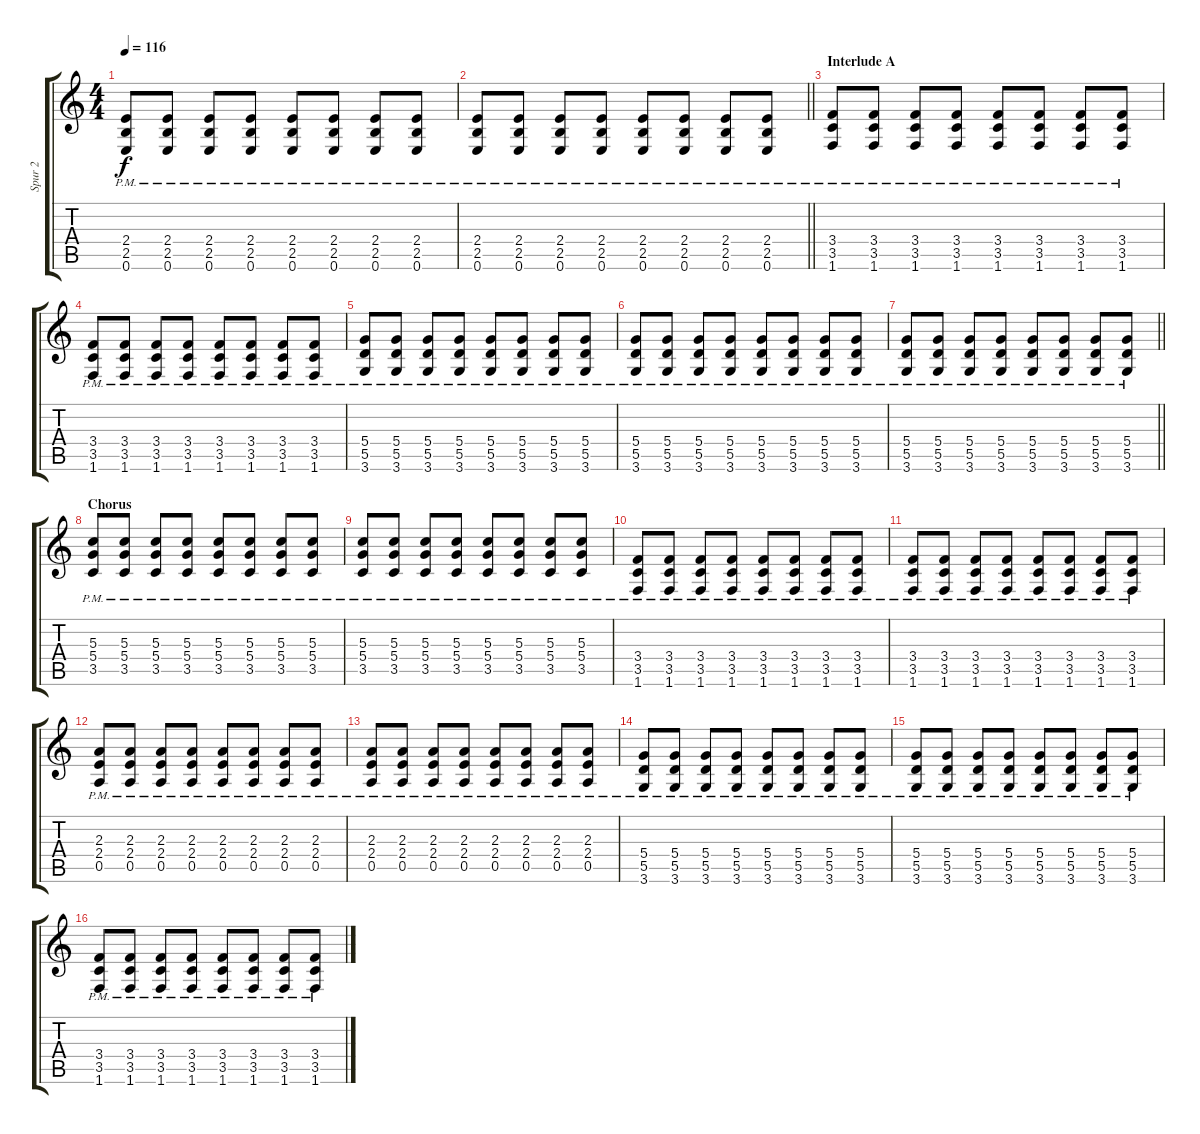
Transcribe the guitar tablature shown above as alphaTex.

\track ("Spur 2" "Spur 2") {instrument electricguitarclean}
\staff {score tabs}
\tuning (E4 B3 G3 D3 A2 E2) {hide}
\ts (4 4)
\tempo 116
\clef g2
\ks c
(2.4{pm} 2.5{pm} 0.6{pm}).8{dy f} (2.4{pm} 2.5{pm} 0.6{pm}).8 (2.4{pm} 2.5{pm} 0.6{pm}).8 (2.4{pm} 2.5{pm} 0.6{pm}).8 (2.4{pm} 2.5{pm} 0.6{pm}).8 (2.4{pm} 2.5{pm} 0.6{pm}).8 (2.4{pm} 2.5{pm} 0.6{pm}).8 (2.4{pm} 2.5{pm} 0.6{pm}).8 |
\barLineRight lightlight
(2.4{pm} 2.5{pm} 0.6{pm}).8 (2.4{pm} 2.5{pm} 0.6{pm}).8 (2.4{pm} 2.5{pm} 0.6{pm}).8 (2.4{pm} 2.5{pm} 0.6{pm}).8 (2.4{pm} 2.5{pm} 0.6{pm}).8 (2.4{pm} 2.5{pm} 0.6{pm}).8 (2.4{pm} 2.5{pm} 0.6{pm}).8 (2.4{pm} 2.5{pm} 0.6{pm}).8 |
\section ("" "Interlude A")
(3.4{pm} 3.5{pm} 1.6{pm}).8 (3.4{pm} 3.5{pm} 1.6{pm}).8 (3.4{pm} 3.5{pm} 1.6{pm}).8 (3.4{pm} 3.5{pm} 1.6{pm}).8 (3.4{pm} 3.5{pm} 1.6{pm}).8 (3.4{pm} 3.5{pm} 1.6{pm}).8 (3.4{pm} 3.5{pm} 1.6{pm}).8 (3.4{pm} 3.5{pm} 1.6{pm}).8 |
(3.4{pm} 3.5{pm} 1.6{pm}).8 (3.4{pm} 3.5{pm} 1.6{pm}).8 (3.4{pm} 3.5{pm} 1.6{pm}).8 (3.4{pm} 3.5{pm} 1.6{pm}).8 (3.4{pm} 3.5{pm} 1.6{pm}).8 (3.4{pm} 3.5{pm} 1.6{pm}).8 (3.4{pm} 3.5{pm} 1.6{pm}).8 (3.4{pm} 3.5{pm} 1.6{pm}).8 |
(5.4{pm} 5.5{pm} 3.6{pm}).8 (5.4{pm} 5.5{pm} 3.6{pm}).8 (5.4{pm} 5.5{pm} 3.6{pm}).8 (5.4{pm} 5.5{pm} 3.6{pm}).8 (5.4{pm} 5.5{pm} 3.6{pm}).8 (5.4{pm} 5.5{pm} 3.6{pm}).8 (5.4{pm} 5.5{pm} 3.6{pm}).8 (5.4{pm} 5.5{pm} 3.6{pm}).8 |
(5.4{pm} 5.5{pm} 3.6{pm}).8 (5.4{pm} 5.5{pm} 3.6{pm}).8 (5.4{pm} 5.5{pm} 3.6{pm}).8 (5.4{pm} 5.5{pm} 3.6{pm}).8 (5.4{pm} 5.5{pm} 3.6{pm}).8 (5.4{pm} 5.5{pm} 3.6{pm}).8 (5.4{pm} 5.5{pm} 3.6{pm}).8 (5.4{pm} 5.5{pm} 3.6{pm}).8 |
\barLineRight lightlight
(5.4{pm} 5.5{pm} 3.6{pm}).8 (5.4{pm} 5.5{pm} 3.6{pm}).8 (5.4{pm} 5.5{pm} 3.6{pm}).8 (5.4{pm} 5.5{pm} 3.6{pm}).8 (5.4{pm} 5.5{pm} 3.6{pm}).8 (5.4{pm} 5.5{pm} 3.6{pm}).8 (5.4{pm} 5.5{pm} 3.6{pm}).8 (5.4{pm} 5.5{pm} 3.6{pm}).8 |
\section ("" "Chorus")
(5.3{pm} 5.4{pm} 3.5{pm}).8 (5.3{pm} 5.4{pm} 3.5{pm}).8 (5.3{pm} 5.4{pm} 3.5{pm}).8 (5.3{pm} 5.4{pm} 3.5{pm}).8 (5.3{pm} 5.4{pm} 3.5{pm}).8 (5.3{pm} 5.4{pm} 3.5{pm}).8 (5.3{pm} 5.4{pm} 3.5{pm}).8 (5.3{pm} 5.4{pm} 3.5{pm}).8 |
(5.3{pm} 5.4{pm} 3.5{pm}).8 (5.3{pm} 5.4{pm} 3.5{pm}).8 (5.3{pm} 5.4{pm} 3.5{pm}).8 (5.3{pm} 5.4{pm} 3.5{pm}).8 (5.3{pm} 5.4{pm} 3.5{pm}).8 (5.3{pm} 5.4{pm} 3.5{pm}).8 (5.3{pm} 5.4{pm} 3.5{pm}).8 (5.3{pm} 5.4{pm} 3.5{pm}).8 |
(3.4{pm} 3.5{pm} 1.6{pm}).8 (3.4{pm} 3.5{pm} 1.6{pm}).8 (3.4{pm} 3.5{pm} 1.6{pm}).8 (3.4{pm} 3.5{pm} 1.6{pm}).8 (3.4{pm} 3.5{pm} 1.6{pm}).8 (3.4{pm} 3.5{pm} 1.6{pm}).8 (3.4{pm} 3.5{pm} 1.6{pm}).8 (3.4{pm} 3.5{pm} 1.6{pm}).8 |
(3.4{pm} 3.5{pm} 1.6{pm}).8 (3.4{pm} 3.5{pm} 1.6{pm}).8 (3.4{pm} 3.5{pm} 1.6{pm}).8 (3.4{pm} 3.5{pm} 1.6{pm}).8 (3.4{pm} 3.5{pm} 1.6{pm}).8 (3.4{pm} 3.5{pm} 1.6{pm}).8 (3.4{pm} 3.5{pm} 1.6{pm}).8 (3.4{pm} 3.5{pm} 1.6{pm}).8 |
(2.3{pm} 2.4{pm} 0.5{pm}).8 (2.3{pm} 2.4{pm} 0.5{pm}).8 (2.3{pm} 2.4{pm} 0.5{pm}).8 (2.3{pm} 2.4{pm} 0.5{pm}).8 (2.3{pm} 2.4{pm} 0.5{pm}).8 (2.3{pm} 2.4{pm} 0.5{pm}).8 (2.3{pm} 2.4{pm} 0.5{pm}).8 (2.3{pm} 2.4{pm} 0.5{pm}).8 |
(2.3{pm} 2.4{pm} 0.5{pm}).8 (2.3{pm} 2.4{pm} 0.5{pm}).8 (2.3{pm} 2.4{pm} 0.5{pm}).8 (2.3{pm} 2.4{pm} 0.5{pm}).8 (2.3{pm} 2.4{pm} 0.5{pm}).8 (2.3{pm} 2.4{pm} 0.5{pm}).8 (2.3{pm} 2.4{pm} 0.5{pm}).8 (2.3{pm} 2.4{pm} 0.5{pm}).8 |
(5.4{pm} 5.5{pm} 3.6{pm}).8 (5.4{pm} 5.5{pm} 3.6{pm}).8 (5.4{pm} 5.5{pm} 3.6{pm}).8 (5.4{pm} 5.5{pm} 3.6{pm}).8 (5.4{pm} 5.5{pm} 3.6{pm}).8 (5.4{pm} 5.5{pm} 3.6{pm}).8 (5.4{pm} 5.5{pm} 3.6{pm}).8 (5.4{pm} 5.5{pm} 3.6{pm}).8 |
(5.4{pm} 5.5{pm} 3.6{pm}).8 (5.4{pm} 5.5{pm} 3.6{pm}).8 (5.4{pm} 5.5{pm} 3.6{pm}).8 (5.4{pm} 5.5{pm} 3.6{pm}).8 (5.4{pm} 5.5{pm} 3.6{pm}).8 (5.4{pm} 5.5{pm} 3.6{pm}).8 (5.4{pm} 5.5{pm} 3.6{pm}).8 (5.4{pm} 5.5{pm} 3.6{pm}).8 |
(3.4{pm} 3.5{pm} 1.6{pm}).8 (3.4{pm} 3.5{pm} 1.6{pm}).8 (3.4{pm} 3.5{pm} 1.6{pm}).8 (3.4{pm} 3.5{pm} 1.6{pm}).8 (3.4{pm} 3.5{pm} 1.6{pm}).8 (3.4{pm} 3.5{pm} 1.6{pm}).8 (3.4{pm} 3.5{pm} 1.6{pm}).8 (3.4{pm} 3.5{pm} 1.6{pm}).8
